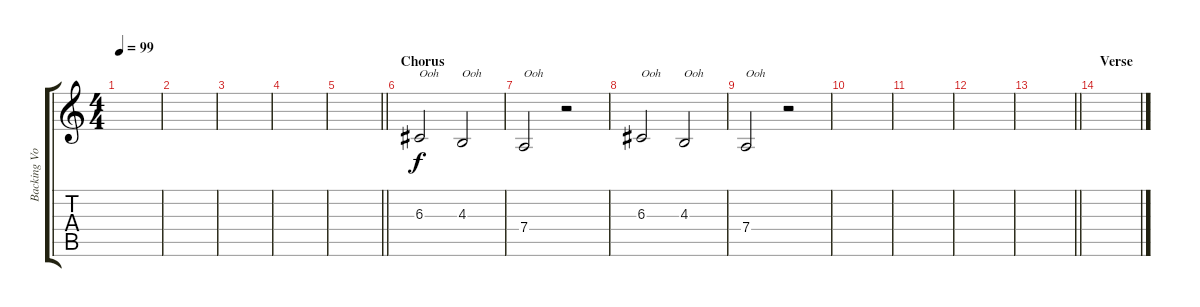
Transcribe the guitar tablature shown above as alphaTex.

\track ("Backing Vocals" "Backing Vo") {instrument trumpet}
\staff {score tabs}
\tuning (E4 B3 G3 D3 A2 E2) {hide}
\ts (4 4)
\tempo 99
\clef g2
\ks c
|
|
|
|
\barLineRight lightlight
|
\section ("" "Chorus")
6.3.2{txt "Ooh"} 4.3.2{txt "Ooh"} |
7.4.2{txt "Ooh"} r.2 |
6.3.2{txt "Ooh"} 4.3.2{txt "Ooh"} |
7.4.2{txt "Ooh"} r.2 |
|
|
|
\barLineRight lightlight
|
\section ("" "Verse")
